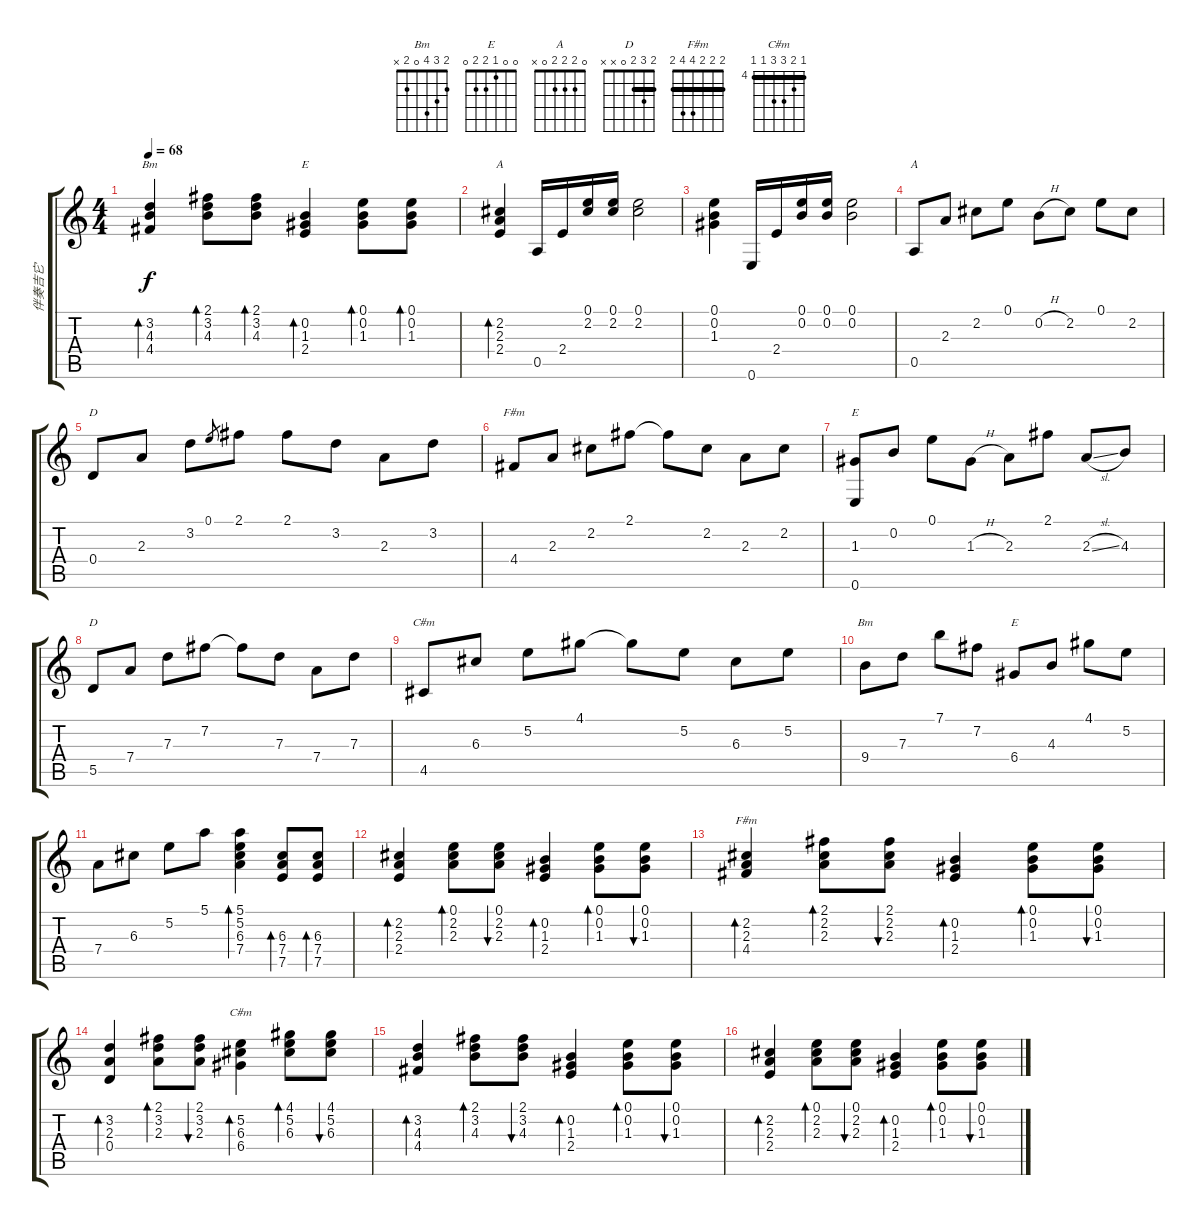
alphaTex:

\track ("伴奏吉它" "伴奏吉它") {instrument acousticguitarsteel}
\staff {score tabs}
\tuning (E4 B3 G3 D3 A2 E2) {hide}
\chord ("Bm" 2 3 4 4 x 2) {barre 2}
\chord ("E" x x 1 2 2 x)
\chord ("A" x 2 2 2 x x)
\chord ("A" 0 2 2 2 0 x)
\chord ("D" 2 3 2 x x x)
\chord ("F#m" 2 2 2 4 0 2) {barre 2}
\chord ("E" x x 1 x x 0)
\chord ("D" 2 3 2 0 x x) {barre 2}
\chord ("C#m" 0 2 1 2 4 x)
\chord ("Bm" 2 3 4 0 2 x)
\chord ("E" 0 0 1 2 2 0)
\chord ("F#m" 2 2 2 4 4 2) {barre 2}
\chord ("C#m" 4 5 6 6 4 4) {firstfret 4 barre 4}
\ts (4 4)
\tempo 68
\clef g2
\ks c
(3.2 4.3 4.4).4{bd 30 ch "Bm" dy f} (2.1 3.2 4.3).8{bd 30} (2.1 3.2 4.3).8{bd 30} (0.2 1.3 2.4).4{bd 30 ch "E"} (0.1 0.2 1.3).8{bd 30} (0.1 0.2 1.3).8{bd 30} |
(2.2 2.3 2.4).4{bd 30 ch "A"} 0.5.16 2.4.16 (0.1 2.2).16 (0.1 2.2).16 (0.1 2.2).2 |
(0.1 0.2 1.3).4 0.6.16 2.4.16 (0.1 0.2).16 (0.1 0.2).16 (0.1 0.2).2 |
0.5.8{ch "A" volume 11 balance 1 instrument acousticguitarsteel} 2.3.8 2.2.8 0.1.8 0.2{h}.8 2.2.8 0.1.8 2.2.8 |
0.4.8{ch "D"} 2.3.8 3.2.8 0.1.8{gr} 2.1.8 2.1.8 3.2.8 2.3.8 3.2.8 |
4.4.8{ch "F#m"} 2.3.8 2.2.8 2.1.8 2.1{t}.8 2.2.8 2.3.8 2.2.8 |
(1.3 0.6).8{ch "E"} 0.2.8 0.1.8 1.3{h}.8 2.3.8 2.1.8 2.3{sl}.8 4.3.8 |
5.5.8{ch "D"} 7.4.8 7.3.8 7.2.8 7.2{t}.8 7.3.8 7.4.8 7.3.8 |
4.5.8{ch "C#m"} 6.3.8 5.2.8 4.1.8 4.1{t}.8 5.2.8 6.3.8 5.2.8 |
9.4.8{ch "Bm"} 7.3.8 7.1.8 7.2.8 6.4.8{ch "E"} 4.3.8 4.1.8 5.2.8 |
7.4.8 6.3.8 5.2.8 5.1.8 (5.1 5.2 6.3 7.4).4{bd 120} (6.3 7.4 7.5).8{bd 30} (6.3 7.4 7.5).8{bd 30} |
(2.2 2.3 2.4).4{bd 30 balance 6 instrument acousticguitarsteel} (0.1 2.2 2.3).8{bd 30} (0.1 2.2 2.3).8{bu 30} (0.2 1.3 2.4).4{bd 30} (0.1 0.2 1.3).8{bd 30} (0.1 0.2 1.3).8{bu 30} |
(2.2 2.3 4.4).4{bd 30 ch "F#m"} (2.1 2.2 2.3).8{bd 30} (2.1 2.2 2.3).8{bu 30} (0.2 1.3 2.4).4{bd 30} (0.1 0.2 1.3).8{bd 30} (0.1 0.2 1.3).8{bu 30} |
(3.2 2.3 0.4).4{bd 30} (2.1 3.2 2.3).8{bd 30} (2.1 3.2 2.3).8{bu 30} (5.2 6.3 6.4).4{bd 30 ch "C#m"} (4.1 5.2 6.3).8{bd 30} (4.1 5.2 6.3).8{bu 30} |
(3.2 4.3 4.4).4{bd 30} (2.1 3.2 4.3).8{bd 30} (2.1 3.2 4.3).8{bu 30} (0.2 1.3 2.4).4{bd 30} (0.1 0.2 1.3).8{bd 30} (0.1 0.2 1.3).8{bu 30} |
(2.2 2.3 2.4).4{bd 30} (0.1 2.2 2.3).8{bd 30} (0.1 2.2 2.3).8{bu 30} (0.2 1.3 2.4).4{bd 30} (0.1 0.2 1.3).8{bd 30} (0.1 0.2 1.3).8{bu 30}
